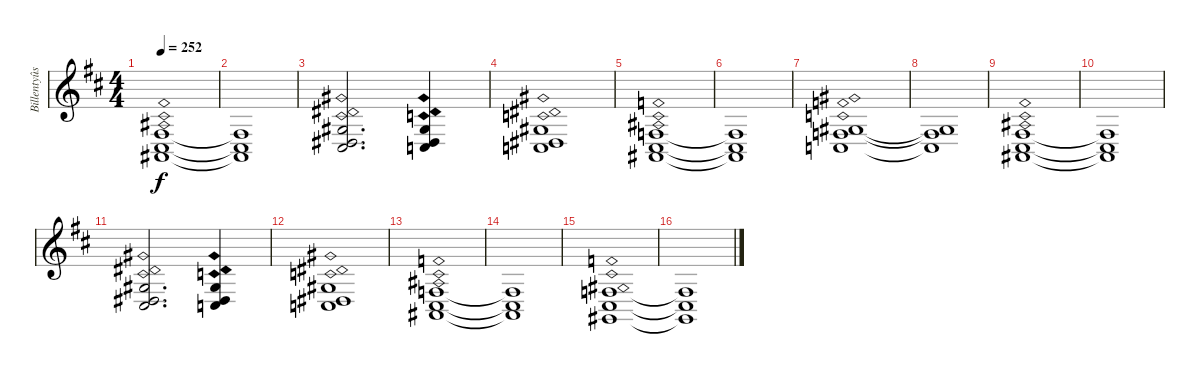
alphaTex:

\track ("Billentyûs (Mats Olausson)" "Billentyûs") {instrument stringensemble1}
\staff {score}
\tuning (E4 B3 G3 D3 A2 E2 B1) {hide}
\ts (4 4)
\tempo 252
\clef g2
\ks d
(4.4{ph 12} 4.5{ph 12} 6.6{ph 12}).1{dy f} |
(4.4{t} 4.5{t} 6.6{t}).1 |
(1.3{ph 12} 1.4{ph 12} 4.5{ph 12}).2{d} (1.3{ph 12} 1.4{ph 12} 3.5{ph 12}).4 |
(1.3{ph 12} 1.4{ph 12} 3.5{ph 12}).1 |
(3.4{ph 12} 4.5{ph 12} 6.6{ph 12}).1 |
(3.4{t} 4.5{t} 6.6{t}).1 |
(1.3{ph 12} 3.4{ph 12} 3.5{ph 12}).1 |
(1.3{t} 3.4{t} 3.5{t}).1 |
(4.4{ph 12} 4.5{ph 12} 6.6{ph 12}).1 |
(4.4{t} 4.5{t} 6.6{t}).1 |
(1.3{ph 12} 1.4{ph 12} 4.5{ph 12}).2{d} (1.3{ph 12} 1.4{ph 12} 3.5{ph 12}).4 |
(1.3{ph 12} 1.4{ph 12} 3.5{ph 12}).1 |
(3.4{ph 12} 4.5{ph 12} 6.6{ph 12}).1 |
(3.4{t} 4.5{t} 6.6{t}).1 |
(3.4{ph 12} 4.5{ph 12} 4.6{ph 12}).1 |
(3.4{t} 4.5{t} 4.6{t}).1
